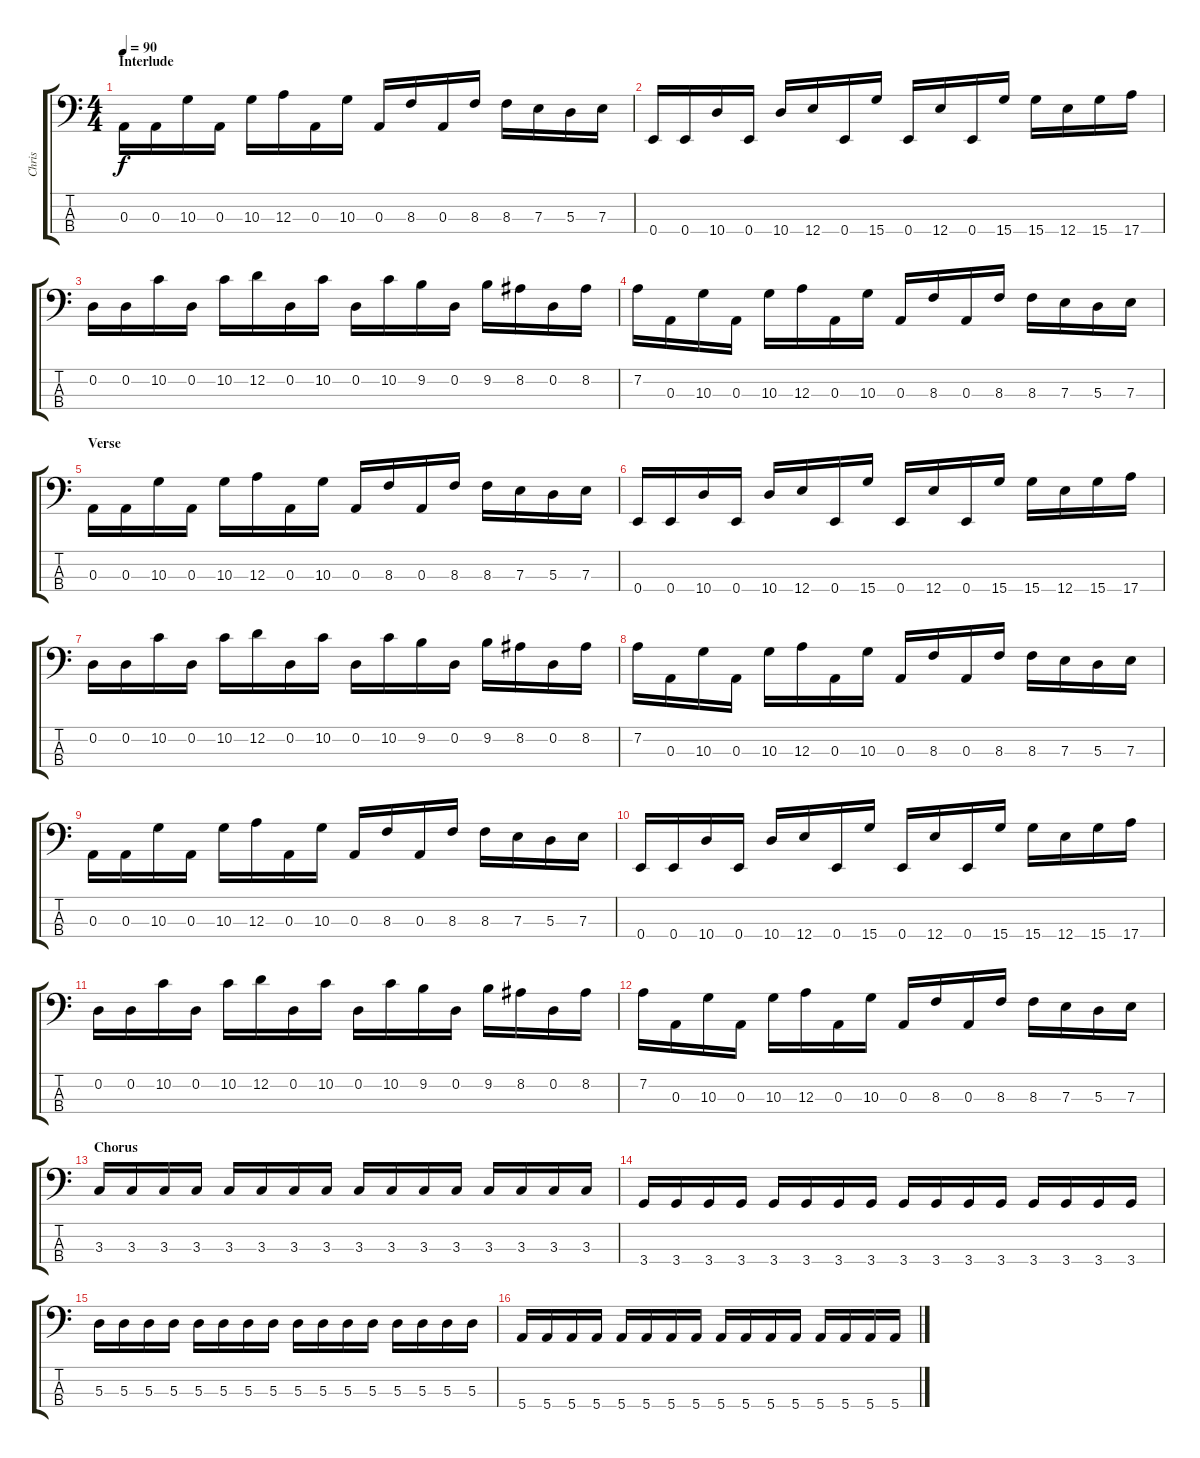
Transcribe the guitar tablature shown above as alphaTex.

\track ("Chris" "Chris") {instrument electricbassfinger}
\staff {score tabs}
\tuning (G2 D2 A1 E1) {hide}
\ts (4 4)
\section ("" "Interlude")
\tempo 90
\clef f4
\ks c
0.3.16{dy f} 0.3.16 10.3.16 0.3.16 10.3.16 12.3.16 0.3.16 10.3.16 0.3.16 8.3.16 0.3.16 8.3.16 8.3.16 7.3.16 5.3.16 7.3.16 |
0.4.16 0.4.16 10.4.16 0.4.16 10.4.16 12.4.16 0.4.16 15.4.16 0.4.16 12.4.16 0.4.16 15.4.16 15.4.16 12.4.16 15.4.16 17.4.16 |
0.2.16 0.2.16 10.2.16 0.2.16 10.2.16 12.2.16 0.2.16 10.2.16 0.2.16 10.2.16 9.2.16 0.2.16 9.2.16 8.2.16 0.2.16 8.2.16 |
7.2.16 0.3.16 10.3.16 0.3.16 10.3.16 12.3.16 0.3.16 10.3.16 0.3.16 8.3.16 0.3.16 8.3.16 8.3.16 7.3.16 5.3.16 7.3.16 |
\section ("" "Verse")
0.3.16 0.3.16 10.3.16 0.3.16 10.3.16 12.3.16 0.3.16 10.3.16 0.3.16 8.3.16 0.3.16 8.3.16 8.3.16 7.3.16 5.3.16 7.3.16 |
0.4.16 0.4.16 10.4.16 0.4.16 10.4.16 12.4.16 0.4.16 15.4.16 0.4.16 12.4.16 0.4.16 15.4.16 15.4.16 12.4.16 15.4.16 17.4.16 |
0.2.16 0.2.16 10.2.16 0.2.16 10.2.16 12.2.16 0.2.16 10.2.16 0.2.16 10.2.16 9.2.16 0.2.16 9.2.16 8.2.16 0.2.16 8.2.16 |
7.2.16 0.3.16 10.3.16 0.3.16 10.3.16 12.3.16 0.3.16 10.3.16 0.3.16 8.3.16 0.3.16 8.3.16 8.3.16 7.3.16 5.3.16 7.3.16 |
0.3.16 0.3.16 10.3.16 0.3.16 10.3.16 12.3.16 0.3.16 10.3.16 0.3.16 8.3.16 0.3.16 8.3.16 8.3.16 7.3.16 5.3.16 7.3.16 |
0.4.16 0.4.16 10.4.16 0.4.16 10.4.16 12.4.16 0.4.16 15.4.16 0.4.16 12.4.16 0.4.16 15.4.16 15.4.16 12.4.16 15.4.16 17.4.16 |
0.2.16 0.2.16 10.2.16 0.2.16 10.2.16 12.2.16 0.2.16 10.2.16 0.2.16 10.2.16 9.2.16 0.2.16 9.2.16 8.2.16 0.2.16 8.2.16 |
7.2.16 0.3.16 10.3.16 0.3.16 10.3.16 12.3.16 0.3.16 10.3.16 0.3.16 8.3.16 0.3.16 8.3.16 8.3.16 7.3.16 5.3.16 7.3.16 |
\section ("" "Chorus")
3.3.16 3.3.16 3.3.16 3.3.16 3.3.16 3.3.16 3.3.16 3.3.16 3.3.16 3.3.16 3.3.16 3.3.16 3.3.16 3.3.16 3.3.16 3.3.16 |
3.4.16 3.4.16 3.4.16 3.4.16 3.4.16 3.4.16 3.4.16 3.4.16 3.4.16 3.4.16 3.4.16 3.4.16 3.4.16 3.4.16 3.4.16 3.4.16 |
5.3.16 5.3.16 5.3.16 5.3.16 5.3.16 5.3.16 5.3.16 5.3.16 5.3.16 5.3.16 5.3.16 5.3.16 5.3.16 5.3.16 5.3.16 5.3.16 |
5.4.16 5.4.16 5.4.16 5.4.16 5.4.16 5.4.16 5.4.16 5.4.16 5.4.16 5.4.16 5.4.16 5.4.16 5.4.16 5.4.16 5.4.16 5.4.16
